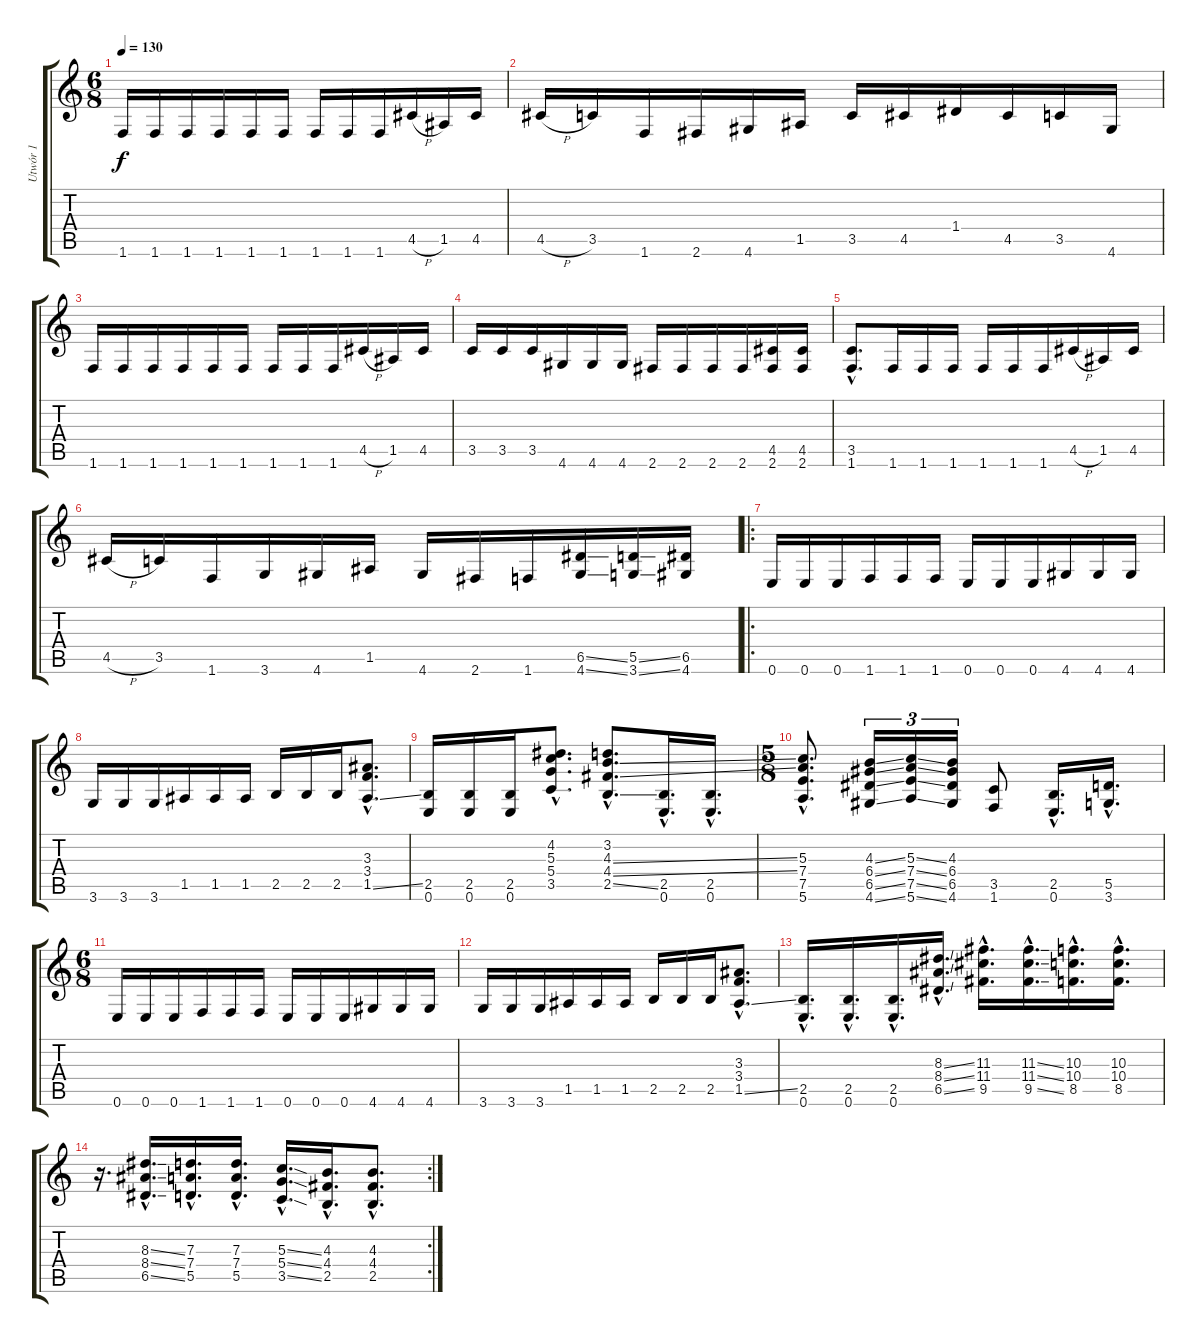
\track ("Utwór 1" "Utwór 1") {instrument distortionguitar}
\staff {score tabs}
\tuning (E4 B3 G3 D3 A2 E2) {hide}
\ts (6 8)
\tempo 130
\clef g2
\ks c
1.6.16{dy f} 1.6.16 1.6.16 1.6.16 1.6.16 1.6.16 1.6.16 1.6.16 1.6.16 4.5{h}.16 1.5.16 4.5.16 |
4.5{h}.16 3.5.16 1.6.16 2.6.16 4.6.16 1.5.16 3.5.16 4.5.16 1.4.16 4.5.16 3.5.16 4.6.16 |
1.6.16 1.6.16 1.6.16 1.6.16 1.6.16 1.6.16 1.6.16 1.6.16 1.6.16 4.5{h}.16 1.5.16 4.5.16 |
3.5.16 3.5.16 3.5.16 4.6.16 4.6.16 4.6.16 2.6.16 2.6.16 2.6.16 2.6.16 (4.5 2.6).16 (4.5 2.6).16 |
(3.5{hac} 1.6{hac}).8{d} 1.6.16 1.6.16 1.6.16 1.6.16 1.6.16 1.6.16 4.5{h}.16 1.5.16 4.5.16 |
4.5{h}.16 3.5.16 1.6.16 3.6.16 4.6.16 1.5.16 4.6.16 2.6.16 1.6.16 (6.5{ss} 4.6{ss}).16 (5.5{ss} 3.6{ss}).16 (6.5 4.6).16 |
\ro
0.6.16 0.6.16 0.6.16 1.6.16 1.6.16 1.6.16 0.6.16 0.6.16 0.6.16 4.6.16 4.6.16 4.6.16 |
3.6.16 3.6.16 3.6.16 1.5.16 1.5.16 1.5.16 2.5.16 2.5.16 2.5.16 (3.3{hac} 3.4{hac} 1.5{ss hac}).8{d} |
(2.5 0.6).16 (2.5 0.6).16 (2.5 0.6).16 (4.2{hac} 5.3{hac} 5.4{hac} 3.5{hac}).8{d} (3.2{hac} 4.3{ss hac} 4.4{ss hac} 2.5{ss hac}).8{d} (2.5{hac} 0.6{hac}).16{d} (2.5{hac} 0.6{hac}).16{d} |
\ts (5 8)
(5.3{hac} 7.4{hac} 7.5{hac} 5.6{hac}).8{d} (4.3{ss} 6.4{ss} 6.5{ss} 4.6{ss}).16{tu (3 2)} (5.3{ss} 7.4{ss} 7.5{ss} 5.6{ss}).16{tu (3 2)} (4.3 6.4 6.5 4.6).16{tu (3 2)} (3.5 1.6).8 (2.5{hac} 0.6{hac}).16{d} (5.5{hac} 3.6{hac}).16{d} |
\ts (6 8)
0.6.16 0.6.16 0.6.16 1.6.16 1.6.16 1.6.16 0.6.16 0.6.16 0.6.16 4.6.16 4.6.16 4.6.16 |
3.6.16 3.6.16 3.6.16 1.5.16 1.5.16 1.5.16 2.5.16 2.5.16 2.5.16 (3.3{hac} 3.4{hac} 1.5{ss hac}).8{d} |
(2.5{hac} 0.6{hac}).16{d} (2.5{hac} 0.6{hac}).16{d} (2.5{hac} 0.6{hac}).16{d} (8.3{ss hac} 8.4{ss hac} 6.5{ss hac}).16{d} (11.3{hac} 11.4{hac} 9.5{hac}).16{d} (11.3{ss hac} 11.4{ss hac} 9.5{ss hac}).16{d} (10.3{hac} 10.4{hac} 8.5{hac}).16{d} (10.3{hac} 10.4{hac} 8.5{hac}).16{d} |
\rc 2
r.16{d} (8.3{ss hac} 8.4{ss hac} 6.5{ss hac}).16{d} (7.3{hac} 7.4{hac} 5.5{hac}).16{d} (7.3{hac} 7.4{hac} 5.5{hac}).16{d} (5.3{ss hac} 5.4{ss hac} 3.5{ss hac}).16{d} (4.3{hac} 4.4{hac} 2.5{hac}).16{d} (4.3{hac} 4.4{hac} 2.5{hac}).8{d}
